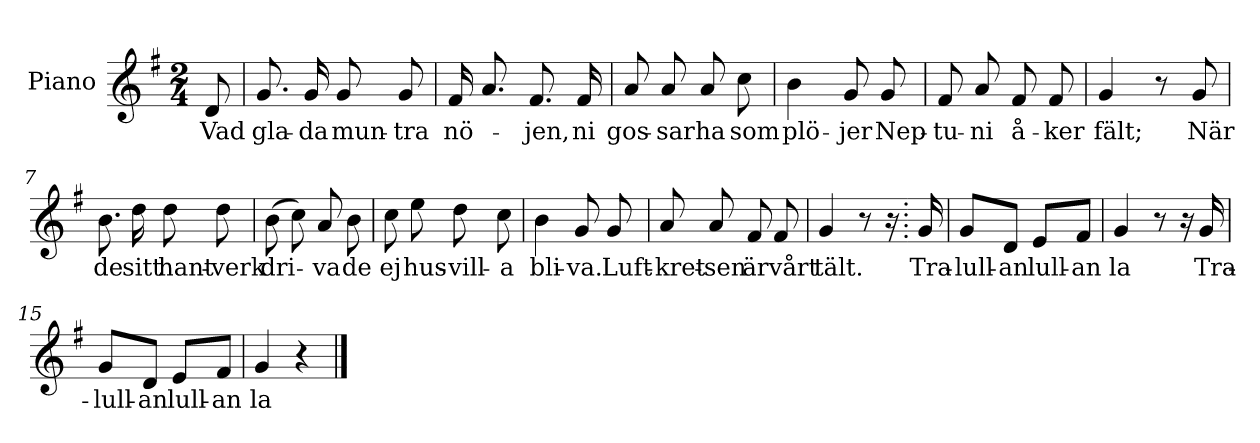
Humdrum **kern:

**kern	**text
*part1	*part1
*staff1	*staff1
*I"Piano	*
*I'Pno.	*
*clefG2	*
*k[f#]	*
*M2/4	*
*MM75	*
=	=
!	!LO:LY:b
8d/	Vad
=1	=1
!	!LO:LY:b
8.g/	gla-
!	!LO:LY:b
16g/	-da
!	!LO:LY:b
8g/	mun-
!	!LO:LY:b
8g/	-tra
=2	=2
!	!LO:LY:b
16f#/	nö-
8.a/	.
!	!LO:LY:b
8.f#/	-jen,
!	!LO:LY:b
16f#/	ni
=3	=3
!	!LO:LY:b
8a/	gos-
!	!LO:LY:b
8a/	-sar
!	!LO:LY:b
8a/	ha
!	!LO:LY:b
8cc\	som
=4	=4
!	!LO:LY:b
4b\	plö-
!	!LO:LY:b
8g/	-jer
!	!LO:LY:b
8g/	Nep-
!!LO:LB:g=z
=5	=5
!	!LO:LY:b
8f#/	-tu-
!	!LO:LY:b
8a/	-ni
!	!LO:LY:b
8f#/	å-
!	!LO:LY:b
8f#/	-ker
=6	=6
!	!LO:LY:b
4g/	fält;
8r	.
!	!LO:LY:b
8g/	När
=7	=7
!	!LO:LY:b
8.b\	de
!	!LO:LY:b
16dd\	sitt
!	!LO:LY:b
8dd\	hant-
!	!LO:LY:b
8dd\	-verk
=8	=8
!	!LO:LY:b
(>8b\	dri-
8cc\)	.
!	!LO:LY:b
8a/	-va
!	!LO:LY:b
8b\	de
=9	=9
!	!LO:LY:b
8cc\	ej
!	!LO:LY:b
8ee\	hus-
!	!LO:LY:b
8dd\	-vill-
!	!LO:LY:b
8cc\	-a
!!LO:LB:g=z
=10	=10
!	!LO:LY:b
4b\	bli-
!	!LO:LY:b
8g/	-va.
!	!LO:LY:b
8g/	Luft-
=11	=11
!	!LO:LY:b
8a/	-kret-
!	!LO:LY:b
8a/	-sen
!	!LO:LY:b
8f#/	är
!	!LO:LY:b
8f#/	vårt
=12	=12
!	!LO:LY:b
4g/	tält.
8r	.
16r	.
!!LO:LB:g=z
=12X1.	=12X1.
!	!LO:LY:b
16g/	Tra-
=13	=13
!	!LO:LY:b
8g/L	-lull-
!	!LO:LY:b
8d/J	-an
!	!LO:LY:b
8e/L	lull-
!	!LO:LY:b
8f#/J	-an
=14	=14
!	!LO:LY:b
4g/	la
8r	.
16r	.
!	!LO:LY:b
16g/	Tra-
=15	=15
!	!LO:LY:b
8g/L	-lull-
!	!LO:LY:b
8d/J	-an
!	!LO:LY:b
8e/L	lull-
!	!LO:LY:b
8f#/J	-an
=16	=16
!	!LO:LY:b
4g/	la
4r	.
==	==
*-	*-
